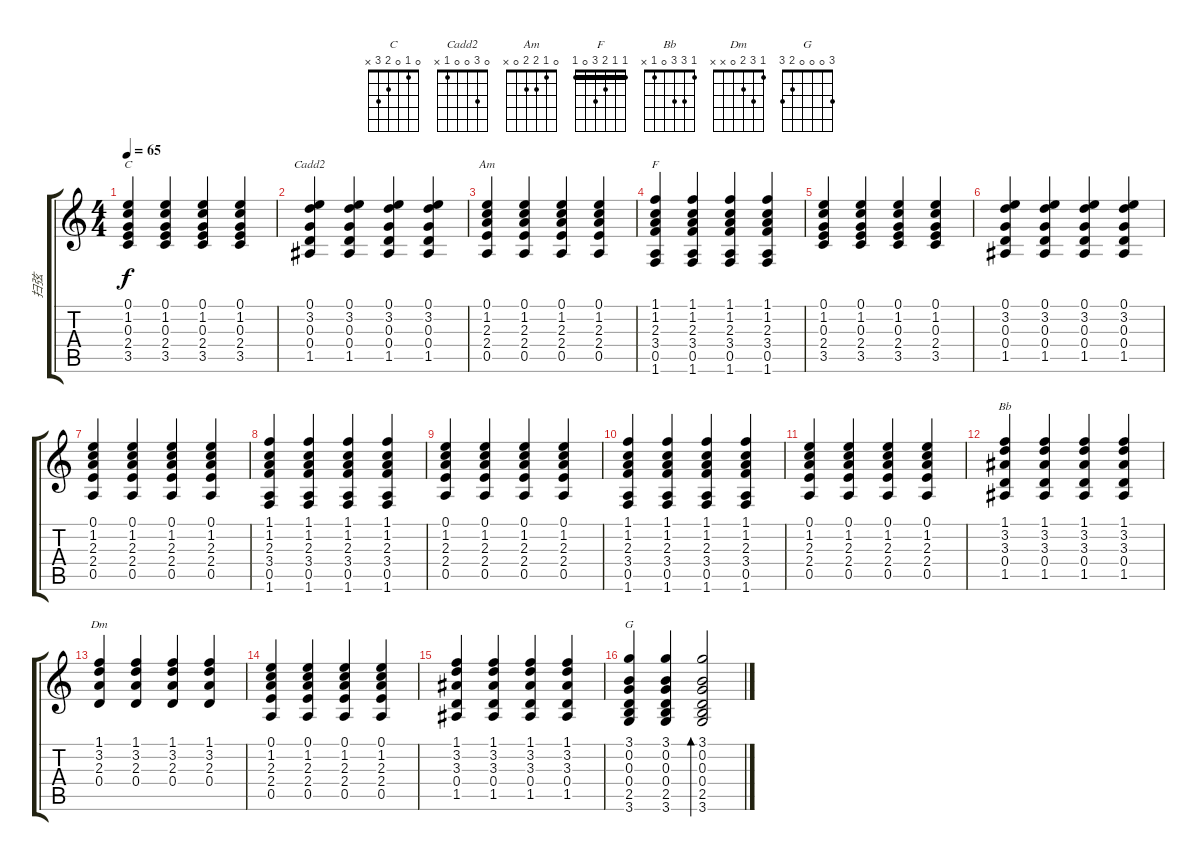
\track ("扫弦" "扫弦") {instrument acousticguitarnylon}
\staff {score tabs}
\tuning (E4 B3 G3 D3 A2 E2) {hide}
\chord ("C" 0 1 0 2 3 x)
\chord ("Cadd2" 0 3 0 0 1 x)
\chord ("Am" 0 1 2 2 0 x)
\chord ("F" 1 1 2 3 0 1) {barre 1}
\chord ("Bb" 1 3 3 0 1 x)
\chord ("Dm" 1 3 2 0 x x)
\chord ("G" 3 0 0 0 2 3)
\ts (4 4)
\tempo 65
\clef g2
\ks c
(0.1 1.2 0.3 2.4 3.5).4{ch "C" dy f} (0.1 1.2 0.3 2.4 3.5).4 (0.1 1.2 0.3 2.4 3.5).4 (0.1 1.2 0.3 2.4 3.5).4 |
(0.1 3.2 0.3 0.4 1.5).4{ch "Cadd2"} (0.1 3.2 0.3 0.4 1.5).4 (0.1 3.2 0.3 0.4 1.5).4 (0.1 3.2 0.3 0.4 1.5).4 |
(0.1 1.2 2.3 2.4 0.5).4{ch "Am"} (0.1 1.2 2.3 2.4 0.5).4 (0.1 1.2 2.3 2.4 0.5).4 (0.1 1.2 2.3 2.4 0.5).4 |
(1.1 1.2 2.3 3.4 0.5 1.6).4{ch "F"} (1.1 1.2 2.3 3.4 0.5 1.6).4 (1.1 1.2 2.3 3.4 0.5 1.6).4 (1.1 1.2 2.3 3.4 0.5 1.6).4 |
(0.1 1.2 0.3 2.4 3.5).4 (0.1 1.2 0.3 2.4 3.5).4 (0.1 1.2 0.3 2.4 3.5).4 (0.1 1.2 0.3 2.4 3.5).4 |
(0.1 3.2 0.3 0.4 1.5).4 (0.1 3.2 0.3 0.4 1.5).4 (0.1 3.2 0.3 0.4 1.5).4 (0.1 3.2 0.3 0.4 1.5).4 |
(0.1 1.2 2.3 2.4 0.5).4 (0.1 1.2 2.3 2.4 0.5).4 (0.1 1.2 2.3 2.4 0.5).4 (0.1 1.2 2.3 2.4 0.5).4 |
(1.1 1.2 2.3 3.4 0.5 1.6).4 (1.1 1.2 2.3 3.4 0.5 1.6).4 (1.1 1.2 2.3 3.4 0.5 1.6).4 (1.1 1.2 2.3 3.4 0.5 1.6).4 |
(0.1 1.2 2.3 2.4 0.5).4 (0.1 1.2 2.3 2.4 0.5).4 (0.1 1.2 2.3 2.4 0.5).4 (0.1 1.2 2.3 2.4 0.5).4 |
(1.1 1.2 2.3 3.4 0.5 1.6).4 (1.1 1.2 2.3 3.4 0.5 1.6).4 (1.1 1.2 2.3 3.4 0.5 1.6).4 (1.1 1.2 2.3 3.4 0.5 1.6).4 |
(0.1 1.2 2.3 2.4 0.5).4 (0.1 1.2 2.3 2.4 0.5).4 (0.1 1.2 2.3 2.4 0.5).4 (0.1 1.2 2.3 2.4 0.5).4 |
(1.1 3.2 3.3 0.4 1.5).4{ch "Bb"} (1.1 3.2 3.3 0.4 1.5).4 (1.1 3.2 3.3 0.4 1.5).4 (1.1 3.2 3.3 0.4 1.5).4 |
(1.1 3.2 2.3 0.4).4{ch "Dm"} (1.1 3.2 2.3 0.4).4 (1.1 3.2 2.3 0.4).4 (1.1 3.2 2.3 0.4).4 |
(0.1 1.2 2.3 2.4 0.5).4 (0.1 1.2 2.3 2.4 0.5).4 (0.1 1.2 2.3 2.4 0.5).4 (0.1 1.2 2.3 2.4 0.5).4 |
(1.1 3.2 3.3 0.4 1.5).4 (1.1 3.2 3.3 0.4 1.5).4 (1.1 3.2 3.3 0.4 1.5).4 (1.1 3.2 3.3 0.4 1.5).4 |
(3.1 0.2 0.3 0.4 2.5 3.6).4{ch "G"} (3.1 0.2 0.3 0.4 2.5 3.6).4 (3.1 0.2 0.3 0.4 2.5 3.6).2{bd 240}
